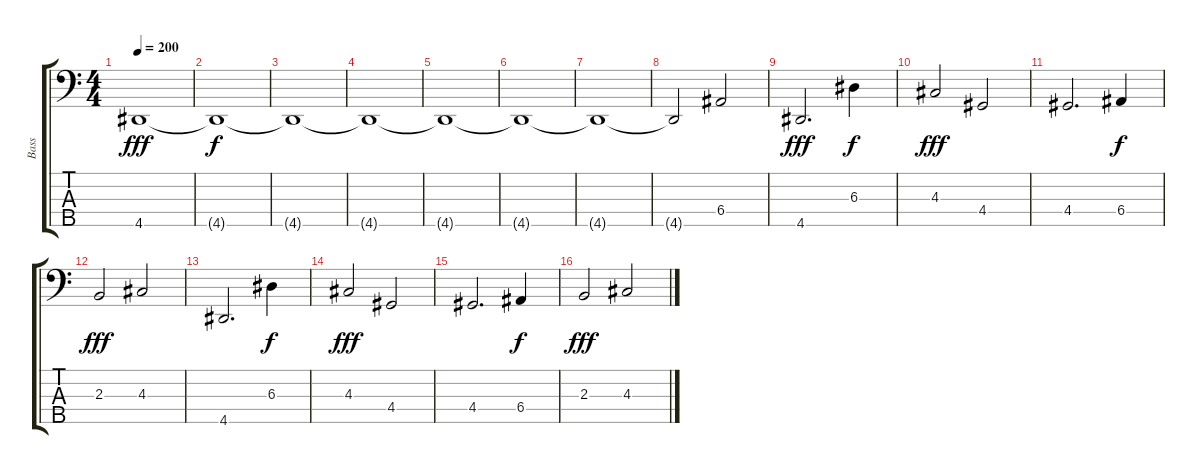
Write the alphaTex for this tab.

\track ("Bass" "Bass") {instrument electricbassfinger}
\staff {score tabs}
\tuning (G2 D2 A1 E1 B0) {hide}
\ts (4 4)
\tempo 200
\clef f4
\ks c
4.5.1{dy fff} |
4.5{t}.1{dy f} |
4.5{t}.1 |
4.5{t}.1 |
4.5{t}.1 |
4.5{t}.1 |
4.5{t}.1 |
4.5{t}.2 6.4.2 |
4.5.2{d dy fff} 6.3.4{dy f} |
4.3.2{dy fff} 4.4.2 |
4.4.2{d} 6.4.4{dy f} |
2.3.2{dy fff} 4.3.2 |
4.5.2{d} 6.3.4{dy f} |
4.3.2{dy fff} 4.4.2 |
4.4.2{d} 6.4.4{dy f} |
2.3.2{dy fff} 4.3.2
